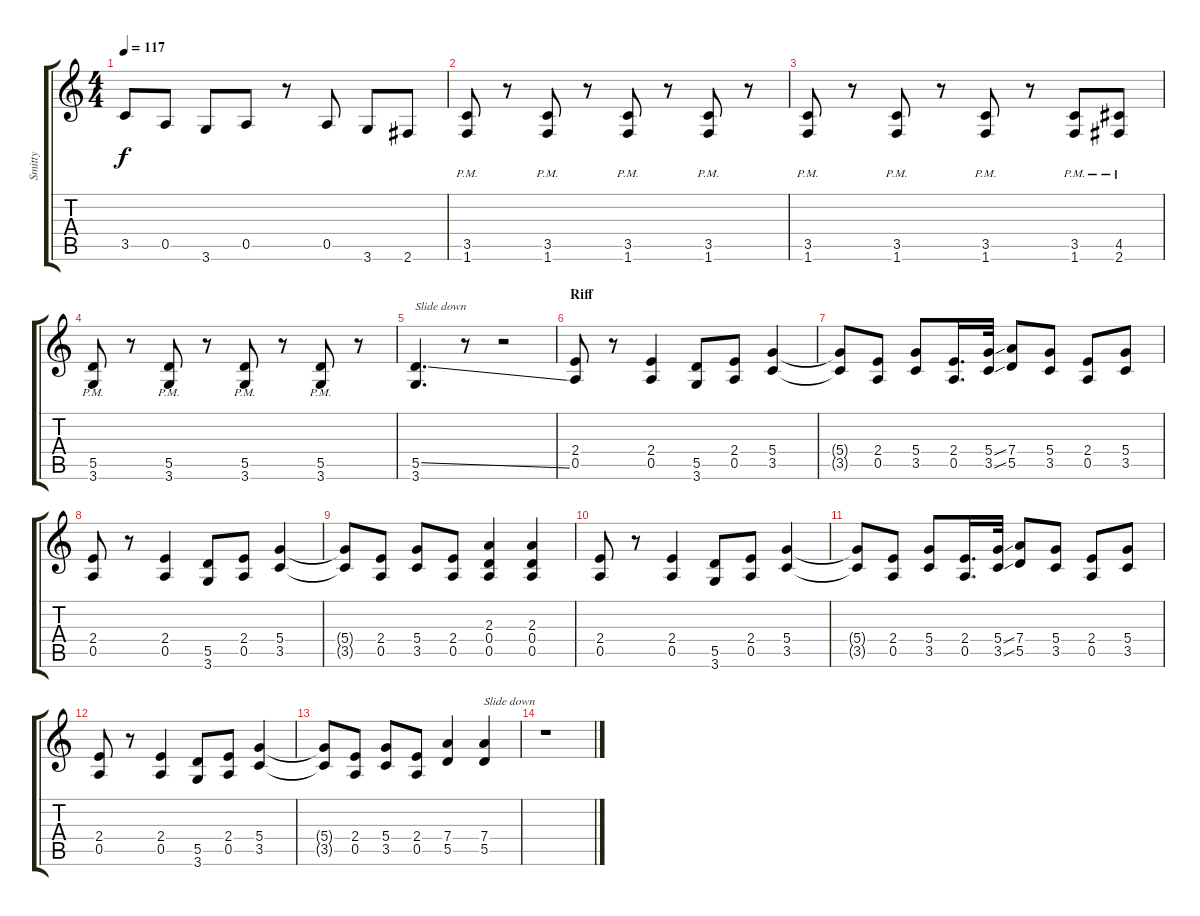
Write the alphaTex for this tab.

\track ("Smitty" "Smitty") {instrument distortionguitar}
\staff {score tabs}
\tuning (E4 B3 G3 D3 A2 E2) {hide}
\ts (4 4)
\tempo 117
\clef g2
\ks c
3.5.8{dy f} 0.5.8 3.6.8 0.5.8 r.8 0.5.8 3.6.8 2.6.8 |
(3.5{pm} 1.6).8 r.8 (3.5{pm} 1.6).8 r.8 (3.5{pm} 1.6).8 r.8 (3.5{pm} 1.6).8 r.8 |
(3.5{pm} 1.6).8 r.8 (3.5{pm} 1.6).8 r.8 (3.5{pm} 1.6).8 r.8 (3.5{pm} 1.6).8 (4.5{pm} 2.6).8 |
(5.5{pm} 3.6).8 r.8 (5.5{pm} 3.6).8 r.8 (5.5{pm} 3.6).8 r.8 (5.5{pm} 3.6).8 r.8 |
(5.5{ss} 3.6).4{d txt "Slide down"} r.8 r.2 |
\section ("" "Riff")
(2.4 0.5).8 r.8 (2.4 0.5).4 (5.5 3.6).8 (2.4 0.5).8 (5.4 3.5).4 |
(5.4{t} 3.5{t}).8 (2.4 0.5).8 (5.4 3.5).8 (2.4 0.5).16{d} (5.4{ss} 3.5{ss}).32 (7.4 5.5).8 (5.4 3.5).8 (2.4 0.5).8 (5.4 3.5).8 |
(2.4 0.5).8 r.8 (2.4 0.5).4 (5.5 3.6).8 (2.4 0.5).8 (5.4 3.5).4 |
(5.4{t} 3.5{t}).8 (2.4 0.5).8 (5.4 3.5).8 (2.4 0.5).8 (2.3 0.4 0.5).4 (2.3 0.4 0.5).4 |
(2.4 0.5).8 r.8 (2.4 0.5).4 (5.5 3.6).8 (2.4 0.5).8 (5.4 3.5).4 |
(5.4{t} 3.5{t}).8 (2.4 0.5).8 (5.4 3.5).8 (2.4 0.5).16{d} (5.4{ss} 3.5{ss}).32 (7.4 5.5).8 (5.4 3.5).8 (2.4 0.5).8 (5.4 3.5).8 |
(2.4 0.5).8 r.8 (2.4 0.5).4 (5.5 3.6).8 (2.4 0.5).8 (5.4 3.5).4 |
(5.4{t} 3.5{t}).8 (2.4 0.5).8 (5.4 3.5).8 (2.4 0.5).8 (7.4 5.5).4 (7.4 5.5).4{txt "Slide down"} |
r.1
